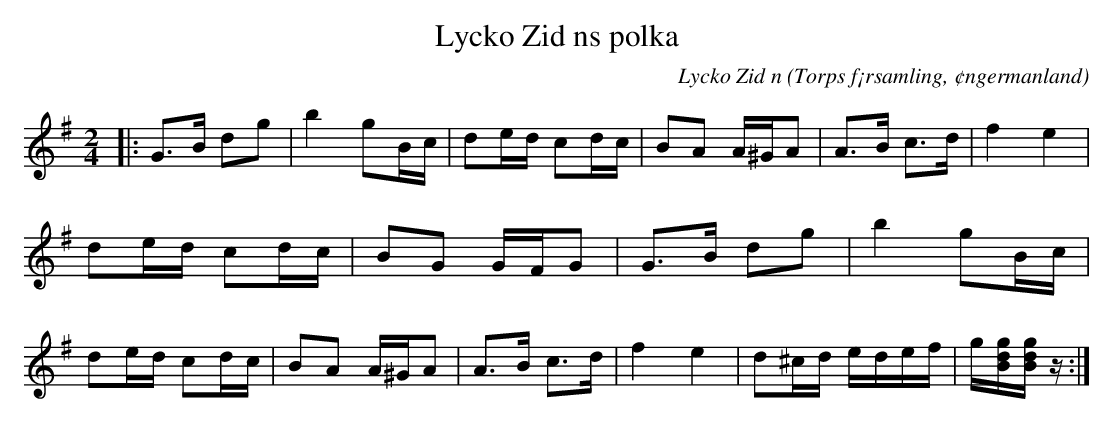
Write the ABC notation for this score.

X:1
T:Lycko Zid ns polka
O:Torps f¡rsamling, ¢ngermanland
C: Lycko Zid n
M:2/4
L:1/16
K:G
|: G3B d2g2 | b4 g2Bc | d2ed c2dc | B2A2 A^GA2 |A3B c3d | f4 e4 | d2ed c2dc | B2G2 GFG2 | G3B d2g2 | b4 g2Bc | d2ed c2dc | B2A2 A^GA2 | A3B c3d | f4 e4 | d2^cd edef | g[gdB][gdB] z :|
